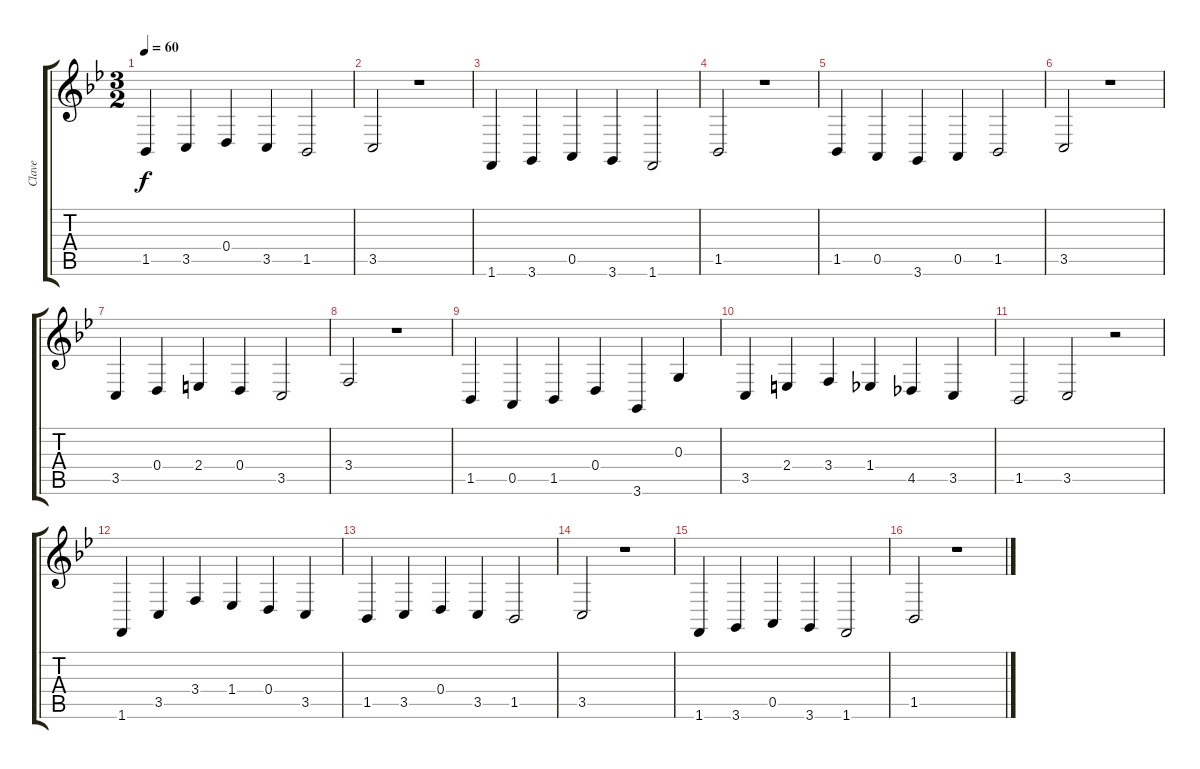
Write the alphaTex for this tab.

\track ("Clave" "Clave") {instrument harpsichord}
\staff {score tabs}
\tuning (E4 B3 G3 D3 A2 E2) {hide}
\ts (3 2)
\tempo 60
\clef g2
\ks gminor
1.5.4{dy f} 3.5.4 0.4.4 3.5.4 1.5.2 |
3.5.2 r.1 |
1.6.4 3.6.4 0.5.4 3.6.4 1.6.2 |
1.5.2 r.1 |
1.5.4 0.5.4 3.6.4 0.5.4 1.5.2 |
3.5.2 r.1 |
3.5.4 0.4.4 2.4.4 0.4.4 3.5.2 |
3.4.2 r.1 |
1.5.4 0.5.4 1.5.4 0.4.4 3.6.4 0.3.4 |
3.5.4 2.4.4 3.4.4 1.4.4 4.5.4 3.5.4 |
1.5.2 3.5.2 r.2 |
1.6.4 3.5.4 3.4.4 1.4.4 0.4.4 3.5.4 |
1.5.4 3.5.4 0.4.4 3.5.4 1.5.2 |
3.5.2 r.1 |
1.6.4 3.6.4 0.5.4 3.6.4 1.6.2 |
1.5.2 r.1
